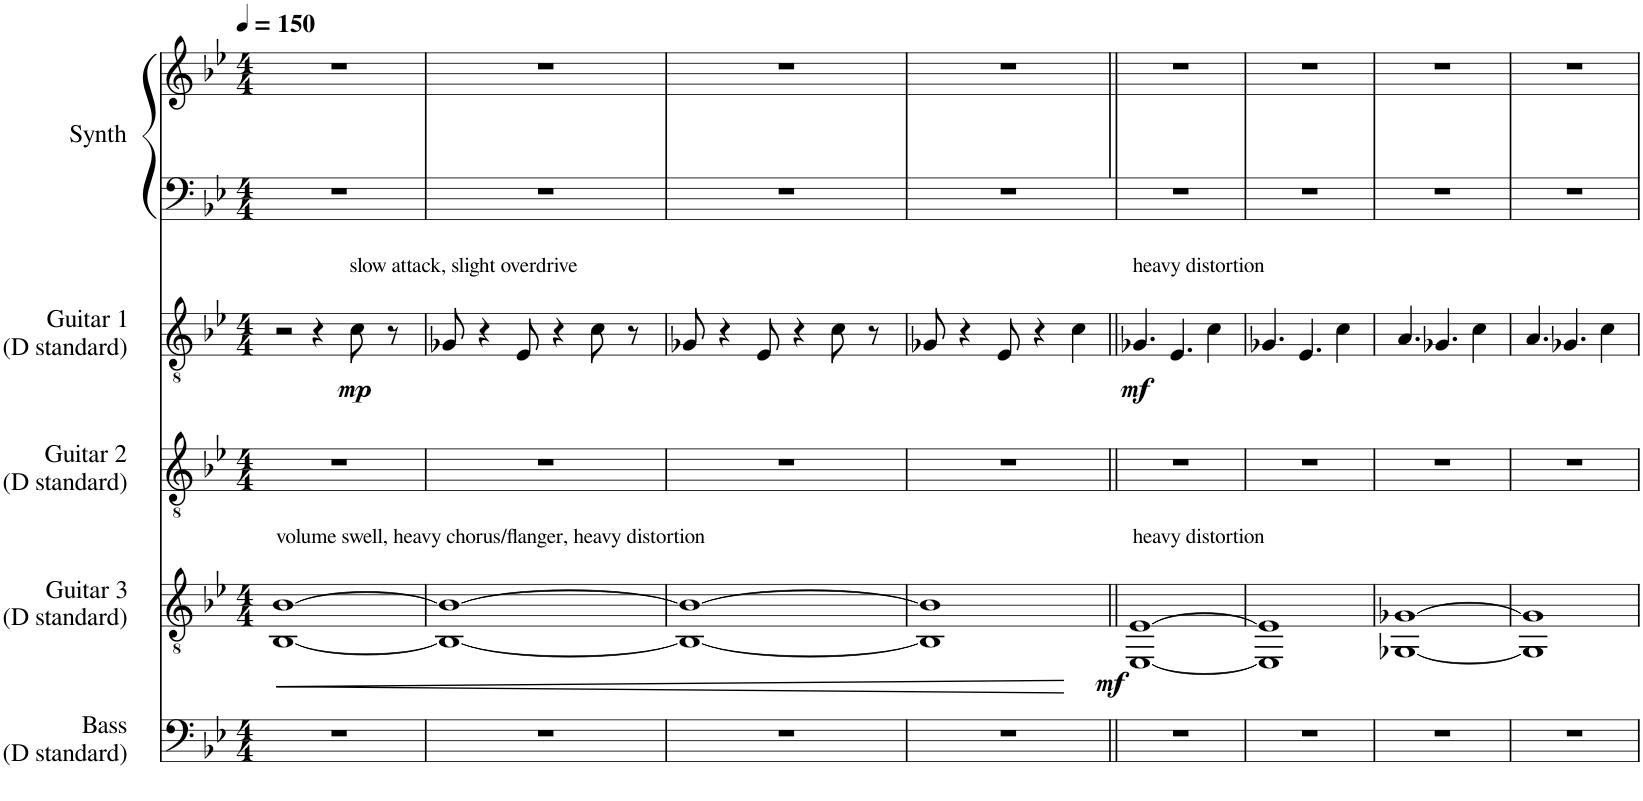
**kern	**kern	**dynam	**kern	**kern	**dynam	**kern	**kern
*part5	*part4	*part4	*part3	*part2	*part2	*part1	*part1
*staff6	*staff5	*staff5	*staff4	*staff3	*staff3	*staff2	*staff1
*I"Bass (D standard)	*I"Guitar 3 (D standard)	*	*I"Guitar 2 (D standard)	*I"Guitar 1 (D standard)	*	*I"Synth	*
*I'B	*I'G3	*	*I'G2	*I'G1	*	*I'S	*
*clefF4	*clefGv2	*	*clefGv2	*clefGv2	*	*clefF4	*clefG2
*Trd7c12	*	*	*	*	*	*	*
*k[b-e-]	*k[b-e-]	*	*k[b-e-]	*k[b-e-]	*	*k[b-e-]	*k[b-e-]
*M4/4	*M4/4	*	*M4/4	*M4/4	*	*M4/4	*M4/4
*MM150	*MM150	*	*MM150	*MM150	*	*MM150	*MM150
=1	=1	=1	=1	=1	=1	=1	=1
!	!LO:TX:a:t=volume swell, heavy chorus/flanger, heavy distortion	!	!	!	!	!	!
!	!	!LO:HP:b	!	!	!	!	!
1r	[1BB- [1B-	<	1r	2r	.	1r	1r
.	.	.	.	4r	.	.	.
!	!	!	!	!LO:TX:a:t=slow attack, slight overdrive	!	!	!
!	!	!	!	!	!LO:DY:b	!	!
.	.	.	.	8c\	mp	.	.
.	.	.	.	8r	.	.	.
=2	=2	=2	=2	=2	=2	=2	=2
1r	1BB-_ 1B-_	.	1r	8G-X/	.	1r	1r
.	.	.	.	4r	.	.	.
.	.	.	.	8E-/	.	.	.
.	.	.	.	4r	.	.	.
.	.	.	.	8c\	.	.	.
.	.	.	.	8r	.	.	.
=3	=3	=3	=3	=3	=3	=3	=3
1r	1BB-_ 1B-_	.	1r	8G-X/	.	1r	1r
.	.	.	.	4r	.	.	.
.	.	.	.	8E-/	.	.	.
.	.	.	.	4r	.	.	.
.	.	.	.	8c\	.	.	.
.	.	.	.	8r	.	.	.
=4	=4	=4	=4	=4	=4	=4	=4
1r	1BB-] 1B-]	.	1r	8G-X/	.	1r	1r
.	.	.	.	4r	.	.	.
.	.	.	.	8E-/	.	.	.
.	.	.	.	4r	.	.	.
.	.	.	.	4c\	.	.	.
.	.	[	.	.	.	.	.
=5||	=5||	=5||	=5||	=5||	=5||	=5||	=5||
!	!	!	!	!LO:TX:a:t=heavy distortion	!	!	!
!	!LO:TX:a:t=heavy distortion	!	!	!	!	!	!
!	!	!LO:DY:b	!	!	!LO:DY:b	!	!
1r	[1EE- [1E-	mf	1r	4.G-X/	mf	1r	1r
.	.	.	.	4.E-/	.	.	.
.	.	.	.	4c\	.	.	.
=6	=6	=6	=6	=6	=6	=6	=6
1r	1EE-] 1E-]	.	1r	4.G-X/	.	1r	1r
.	.	.	.	4.E-/	.	.	.
.	.	.	.	4c\	.	.	.
=7	=7	=7	=7	=7	=7	=7	=7
1r	[1GG-X [1G-X	.	1r	4.A/	.	1r	1r
.	.	.	.	4.G-X/	.	.	.
.	.	.	.	4c\	.	.	.
=8	=8	=8	=8	=8	=8	=8	=8
1r	1GG-] 1G-]	.	1r	4.A/	.	1r	1r
.	.	.	.	4.G-X/	.	.	.
.	.	.	.	4c\	.	.	.
=	=	=	=	=	=	=	=
*-	*-	*-	*-	*-	*-	*-	*-
